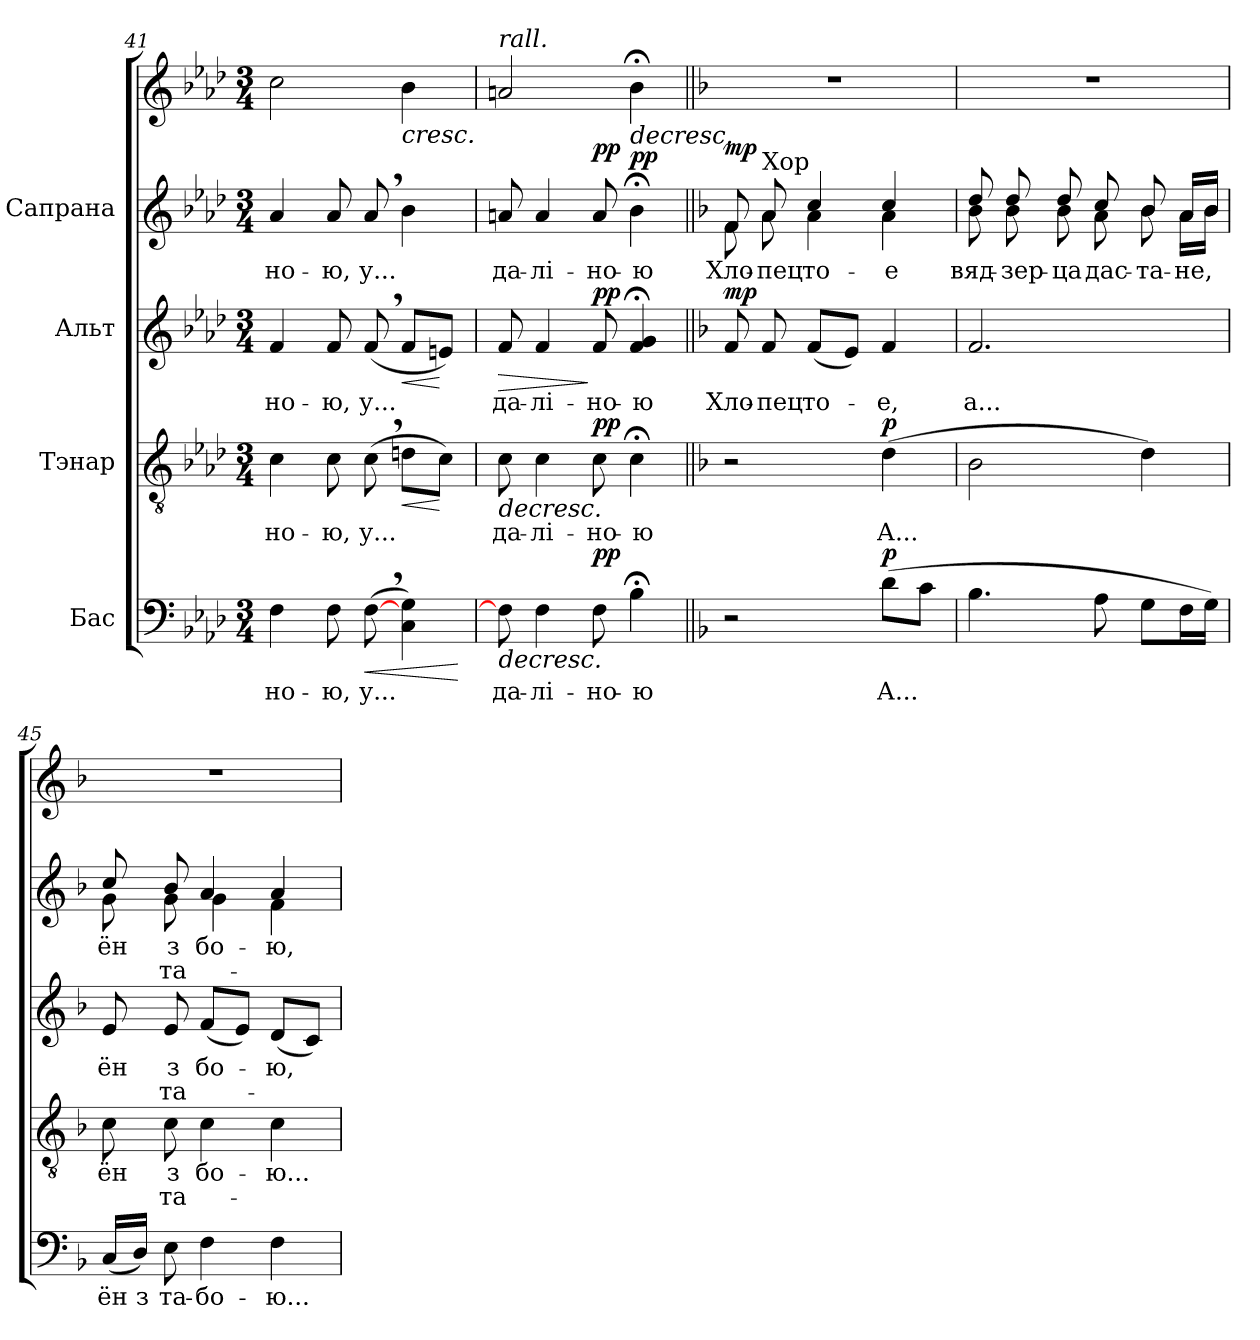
**kern	**text	**dynam	**kern	**text	**text	**dynam	**kern	**text	**text	**dynam	**kern	**text	**text	**kern	**dynam
*part4	*part4	*part4	*part3	*part3	*part3	*part3	*part2	*part2	*part2	*part2	*part1	*part1	*part1	*part1	*part1
*staff5	*staff5	*staff5	*staff4	*staff4	*staff4	*staff4	*staff3	*staff3	*staff3	*staff3	*staff2	*staff2	*staff2	*staff1	*staff1/2
*I"Бас	*	*	*I"Тэнар	*	*	*	*I"Альт	*	*	*	*I"Сапрана	*	*	*	*
*clefF4	*	*	*clefGv2	*	*	*	*clefG2	*	*	*	*clefG2	*	*	*clefG2	*
*	*	*	*ITrd7c12	*	*	*	*	*	*	*	*	*	*	*	*
*k[b-e-a-d-]	*	*	*k[b-e-a-d-]	*	*	*	*k[b-e-a-d-]	*	*	*	*k[b-e-a-d-]	*	*	*k[b-e-a-d-]	*
*f:	*	*	*f:	*	*	*	*f:	*	*	*	*f:	*	*	*f:	*
*M3/4	*	*	*M3/4	*	*	*	*M3/4	*	*	*	*M3/4	*	*	*M3/4	*
=41	=41	=41	=41	=41	=41	=41	=41	=41	=41	=41	=41	=41	=41	=41	=41
!	!LO:LY:b:color=#000000	!	!	!	!	!	!	!	!	!	!	!	!	!	!
!	!	!	!	!LO:LY:b:color=#000000	!	!	!	!	!	!	!	!	!	!	!
!	!	!	!	!	!	!	!	!LO:LY:b:color=#000000	!	!	!	!	!	!	!
!	!	!	!	!	!	!	!	!	!	!	!	!LO:LY:b:color=#000000	!	!	!
4Fi\	-но-	.	4Ci\	-но-	.	.	4fi/	-но-	.	.	4a-i/	-но-	.	2cci\	.
!	!LO:LY:b:color=#000000	!	!	!	!	!	!	!	!	!	!	!	!	!	!
!	!	!	!	!LO:LY:b:color=#000000	!	!	!	!	!	!	!	!	!	!	!
!	!	!	!	!	!	!	!	!LO:LY:b:color=#000000	!	!	!	!	!	!	!
!	!	!	!	!	!	!	!	!	!	!	!	!LO:LY:b:color=#000000	!	!	!
8Fi\	-ю,	.	8Ci\	-ю,	.	.	8fi/	-ю,	.	.	8a-i/	-ю,	.	.	[
!	!LO:LY:b:color=#000000	!LO:HP:b	!	!	!	!	!	!	!	!	!	!	!	!	!
!	!	!	!	!LO:LY:b:color=#000000	!	!	!	!	!	!	!	!	!	!	!
!	!	!	!	!	!	!	!	!LO:LY:b:color=#000000	!	!	!	!	!	!	!
!	!	!	!	!	!	!	!	!	!	!	!	!LO:LY:b:color=#000000	!	!	!
([<8F,i\	у...	<	(8C,i\	у...	.	.	(8f,i/	у...	.	.	8a-,i/	у...	.	.	.
!	!	!	!	!	!	!LO:HP:b	!	!	!	!LO:HP:b	!	!	!	!	!LO:HP:b
4Ci\ 4Gi)	.	.	8Dni\L	.	.	<	8fi/L	.	.	<	4b-i\	.	.	4b-i\	<
.	.	.	8Ci\J)	.	.	[	8eni/J)	.	.	[	.	.	.	.	.
.	.	[	.	.	.	.	.	.	.	.	.	.	.	.	.
=42	=42	=42	=42	=42	=42	=42	=42	=42	=42	=42	=42	=42	=42	=42	=42
!	!LO:LY:b:color=#000000	!LO:HP:b	!	!	!	!	!	!	!	!	!	!	!	!	!
!	!	!	!	!LO:LY:b:color=#000000	!	!LO:HP:b	!	!	!	!	!	!	!	!	!
!	!	!	!	!	!	!	!	!LO:LY:b:color=#000000	!	!LO:HP:b	!	!	!	!	!
!	!	!	!	!	!	!	!	!	!	!	!	!	!	!LO:TX:a:i:t=rall.	!
!	!	!	!	!	!	!	!	!	!	!	!	!LO:LY:b:color=#000000	!	!	!
8Fi\]	да-	>	8Ci\	да-	.	>	8fi/	да-	.	>	8ani/	да-	.	2ani/	.
!	!LO:LY:b:color=#000000	!	!	!	!	!	!	!	!	!	!	!	!	!	!
!	!	!	!	!LO:LY:b:color=#000000	!	!	!	!	!	!	!	!	!	!	!
!	!	!	!	!	!	!	!	!LO:LY:b:color=#000000	!	!	!	!	!	!	!
!	!	!	!	!	!	!	!	!	!	!	!	!LO:LY:b:color=#000000	!	!	!
4Fi\	-лі-	.	4Ci\	-лі-	.	.	4fi/	-лі-	.	.	4ai/	-лі-	.	.	]
!	!LO:LY:b:color=#000000	!	!	!	!	!	!	!	!	!	!	!	!	!	!
!	!	!	!	!LO:LY:b:color=#000000	!	!	!	!	!	!	!	!	!	!	!
!	!	!	!	!	!	!	!	!LO:LY:b:color=#000000	!	!	!	!	!	!	!
!	!	!	!	!	!	!	!	!	!	!	!	!LO:LY:b:color=#000000	!	!	!
8Fi\	-но-	pp	8Ci\	-но-	.	pp	8fi/	-но-	.	] pp	8ai/	-но-	.	.	pp
!	!LO:LY:b:color=#000000	!	!	!	!	!	!	!	!	!	!	!	!	!	!
!	!	!	!	!LO:LY:b:color=#000000	!	!	!	!	!	!	!	!	!	!	!
!	!	!	!	!	!	!	!	!LO:LY:b:color=#000000	!	!	!	!	!	!	!
!	!	!	!	!	!	!	!	!	!	!	!	!LO:LY:b:color=#000000	!	!	!LO:HP:b
4B-;i\	-ю	]	4C;i\	-ю	.	]	4fi/; 4gi;	-ю	.	.	4b-;i\	-ю	.	4b-;i\	> pp
!!LO:LB:g=z
=43||	=43||	=43||	=43||	=43||	=43||	=43||	=43||	=43||	=43||	=43||	=43||	=43||	=43||	=43||	=43||
*	*	*	*	*	*	*	*	*	*	*	*	*	*	*stria0	*
*k[b-]	*	*	*k[b-]	*	*	*	*k[b-]	*	*	*	*k[b-]	*	*	*k[b-]	*
*F:	*	*	*F:	*	*	*	*F:	*	*	*	*F:	*	*	*F:	*
!	!	!	!	!	!	!	!	!LO:LY:b:color=#000000	!	!	!	!	!	!	!
!	!	!	!	!	!	!	!	!	!	!	!	!LO:LY:b:color=#000000	!	!LO:N:vis=1	!
*	*	*	*	*	*	*	*	*	*	*	*^	*	*	*	*
2r	.	.	2r	.	.	.	8fi/	Хло-	.	mp	8fi/	8fi\	Хло-	.	2.r	mp
!	!	!	!	!	!	!	!	!LO:LY:b:color=#000000	!	!	!	!	!	!	!	!
!	!	!	!	!	!	!	!	!	!	!	!LO:TX:a:t=Хор	!	!	!	!	!
!	!	!	!	!	!	!	!	!	!	!	!	!	!LO:LY:b:color=#000000	!	!	!
.	.	.	.	.	.	.	8fi/	-пец	.	.	8ai/	8ai\	-пец	.	.	.
!	!	!	!	!	!	!	!	!LO:LY:b:color=#000000	!	!	!	!	!	!	!	!
!	!	!	!	!	!	!	!	!	!	!	!	!	!LO:LY:b:color=#000000	!	!	!
.	.	.	.	.	.	.	(8fi/L	то-	.	.	4cci/	4ai\	то-	.	.	.
.	.	.	.	.	.	.	8ei/J)	.	.	.	.	.	.	.	.	.
!	!LO:LY:b:color=#000000	!	!	!	!	!	!	!	!	!	!	!	!	!	!	!
!	!	!	!	!LO:LY:b:color=#000000	!	!	!	!	!	!	!	!	!	!	!	!
!	!	!	!	!	!	!	!	!LO:LY:b:color=#000000	!	!	!	!	!	!	!	!
!	!	!	!	!	!	!	!	!	!	!	!	!	!LO:LY:b:color=#000000	!	!	!
(8di\L	А...	p	(4Di\	А...	.	p	4fi/	-е,	.	.	4cci/	4ai\	-е	.	.	.
8ci\J	.	.	.	.	.	.	.	.	.	.	.	.	.	.	.	.
=44	=44	=44	=44	=44	=44	=44	=44	=44	=44	=44	=44	=44	=44	=44	=44	=44
!	!	!	!	!	!	!	!	!LO:LY:b:color=#000000	!	!	!	!	!	!	!	!
!	!	!	!	!	!	!	!	!	!	!	!	!	!LO:LY:b:color=#000000	!	!LO:N:vis=1	!
4.B-i\	.	.	2BB-i\	.	.	.	2.fi/	а...	.	.	8ddi/	8b-i\	вяд-	.	2.r	.
!	!	!	!	!	!	!	!	!	!	!	!	!	!LO:LY:b:color=#000000	!	!	!
.	.	.	.	.	.	.	.	.	.	.	8ddi/	8b-i\	-зер-	.	.	.
!	!	!	!	!	!	!	!	!	!	!	!	!	!LO:LY:b:color=#000000	!	!	!
.	.	.	.	.	.	.	.	.	.	.	8ddi/	8b-i\	-ца	.	.	.
!	!	!	!	!	!	!	!	!	!	!	!	!	!LO:LY:b:color=#000000	!	!	!
8Ai\	.	.	.	.	.	.	.	.	.	.	8cci/	8ai\	дас-	.	.	.
!	!	!	!	!	!	!	!	!	!	!	!	!	!LO:LY:b:color=#000000	!	!	!
8Gi\L	.	.	4Di\)	.	.	.	.	.	.	.	8b-i/	8b-i\	-та-	.	.	.
!	!	!	!	!	!	!	!	!	!	!	!	!	!LO:LY:b:color=#000000	!	!	!
16Fi\L	.	.	.	.	.	.	.	.	.	.	16ai/LL	16ai\LL	-не,	.	.	.
16Gi\JJ)	.	.	.	.	.	.	.	.	.	.	16b-i/JJ	16b-i\JJ	.	.	.	.
=45	=45	=45	=45	=45	=45	=45	=45	=45	=45	=45	=45	=45	=45	=45	=45	=45
!	!LO:LY:b:color=#000000	!	!	!	!	!	!	!	!	!	!	!	!	!	!	!
!	!	!	!	!LO:LY:b:color=#000000	!	!	!	!	!	!	!	!	!	!	!	!
!	!	!	!	!	!	!	!	!LO:LY:b:color=#000000	!	!	!	!	!	!	!	!
!	!	!	!	!	!	!	!	!	!	!	!	!	!LO:LY:b:color=#000000	!	!LO:N:vis=1	!
(16Ci/LL	ён	.	8Ci\	ён	.	.	8ei/	ён	.	.	8cci/	8gi\	ён	.	2.r	.
!	!LO:LY:b:color=#000000	!	!	!	!	!	!	!	!	!	!	!	!	!	!	!
16Di/JJ)	з	.	.	.	.	.	.	.	.	.	.	.	.	.	.	.
!	!LO:LY:b:color=#000000	!	!	!	!	!	!	!	!	!	!	!	!	!	!	!
!	!	!	!	!LO:LY:b:color=#000000	!LO:LY:b:color=#000000	!	!	!	!	!	!	!	!	!	!	!
!	!	!	!	!	!	!	!	!LO:LY:b:color=#000000	!LO:LY:b:color=#000000	!	!	!	!	!	!	!
!	!	!	!	!	!	!	!	!	!	!	!	!	!LO:LY:b:color=#000000	!LO:LY:b:color=#000000	!	!
8Ei\	та-	.	8Ci\	з	та-	.	8ei/	з	та-	.	8b-i/	8gi\	з	та-	.	.
!	!LO:LY:b:color=#000000	!	!	!	!	!	!	!	!	!	!	!	!	!	!	!
!	!	!	!	!LO:LY:b:color=#000000	!	!	!	!	!	!	!	!	!	!	!	!
!	!	!	!	!	!	!	!	!LO:LY:b:color=#000000	!	!	!	!	!	!	!	!
!	!	!	!	!	!	!	!	!	!	!	!	!	!LO:LY:b:color=#000000	!	!	!
4Fi\	-бо-	.	4Ci\	-бо-	.	.	(8fi/L	-бо-	.	.	4ai/	4gi\	-бо-	.	.	.
.	.	.	.	.	.	.	8ei/J)	.	.	.	.	.	.	.	.	.
!	!LO:LY:b:color=#000000	!	!	!	!	!	!	!	!	!	!	!	!	!	!	!
!	!	!	!	!LO:LY:b:color=#000000	!	!	!	!	!	!	!	!	!	!	!	!
!	!	!	!	!	!	!	!	!LO:LY:b:color=#000000	!	!	!	!	!	!	!	!
!	!	!	!	!	!	!	!	!	!	!	!	!	!LO:LY:b:color=#000000	!	!	!
4Fi\	-ю...	.	4Ci\	-ю...	.	.	(8di/L	-ю,	.	.	4ai/	4fi\	-ю,	.	.	.
.	.	.	.	.	.	.	8ci/J)	.	.	.	.	.	.	.	.	.
*	*	*	*	*	*	*	*	*	*	*	*v	*v	*	*	*	*
=	=	=	=	=	=	=	=	=	=	=	=	=	=	=	=
*-	*-	*-	*-	*-	*-	*-	*-	*-	*-	*-	*-	*-	*-	*-	*-
